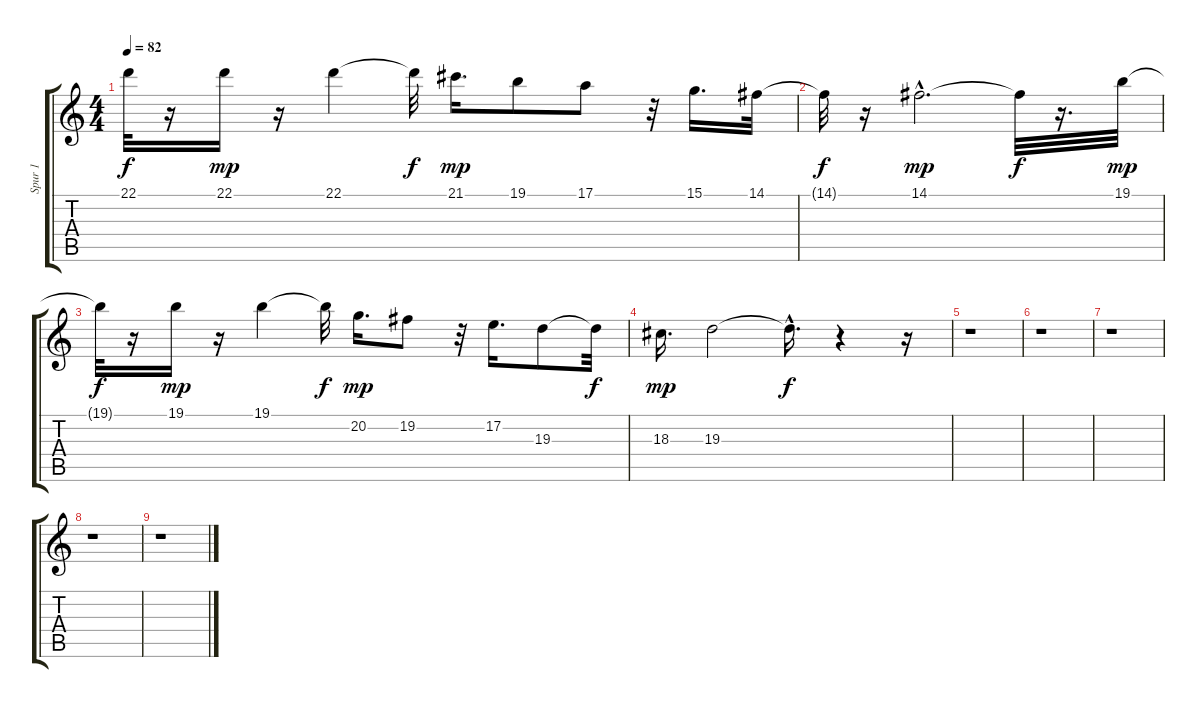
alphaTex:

\track ("Spur 1" "Spur 1") {instrument flute}
\staff {score tabs}
\tuning (E4 B3 G3 D3 A2 E2) {hide}
\ts (4 4)
\tempo 82
\clef g2
\ks c
22.1{t}.32{dy f} r.16 22.1.16{dy mp} r.16 22.1.4 22.1{t}.32{dy f} 21.1.16{d dy mp} 19.1.8 17.1.8 r.32 15.1.16{d} 14.1.32 |
14.1{t}.32{dy f} r.16 14.1{hac}.2{d dy mp} 14.1{t}.32{dy f} r.16{d} 19.1.32{dy mp} |
19.1{t}.32{dy f} r.16 19.1.16{dy mp} r.16 19.1.4 19.1{t}.32{dy f} 20.2.16{d dy mp} 19.2.8 r.32 17.2.16{d} 19.3.8 19.3{t}.32{dy f} |
18.3.16{d dy mp} 19.3.2 19.3{hac t}.16{d dy f} r.4 r.16 |
r.1 |
r.1 |
r.1 |
r.1 |
r.1
